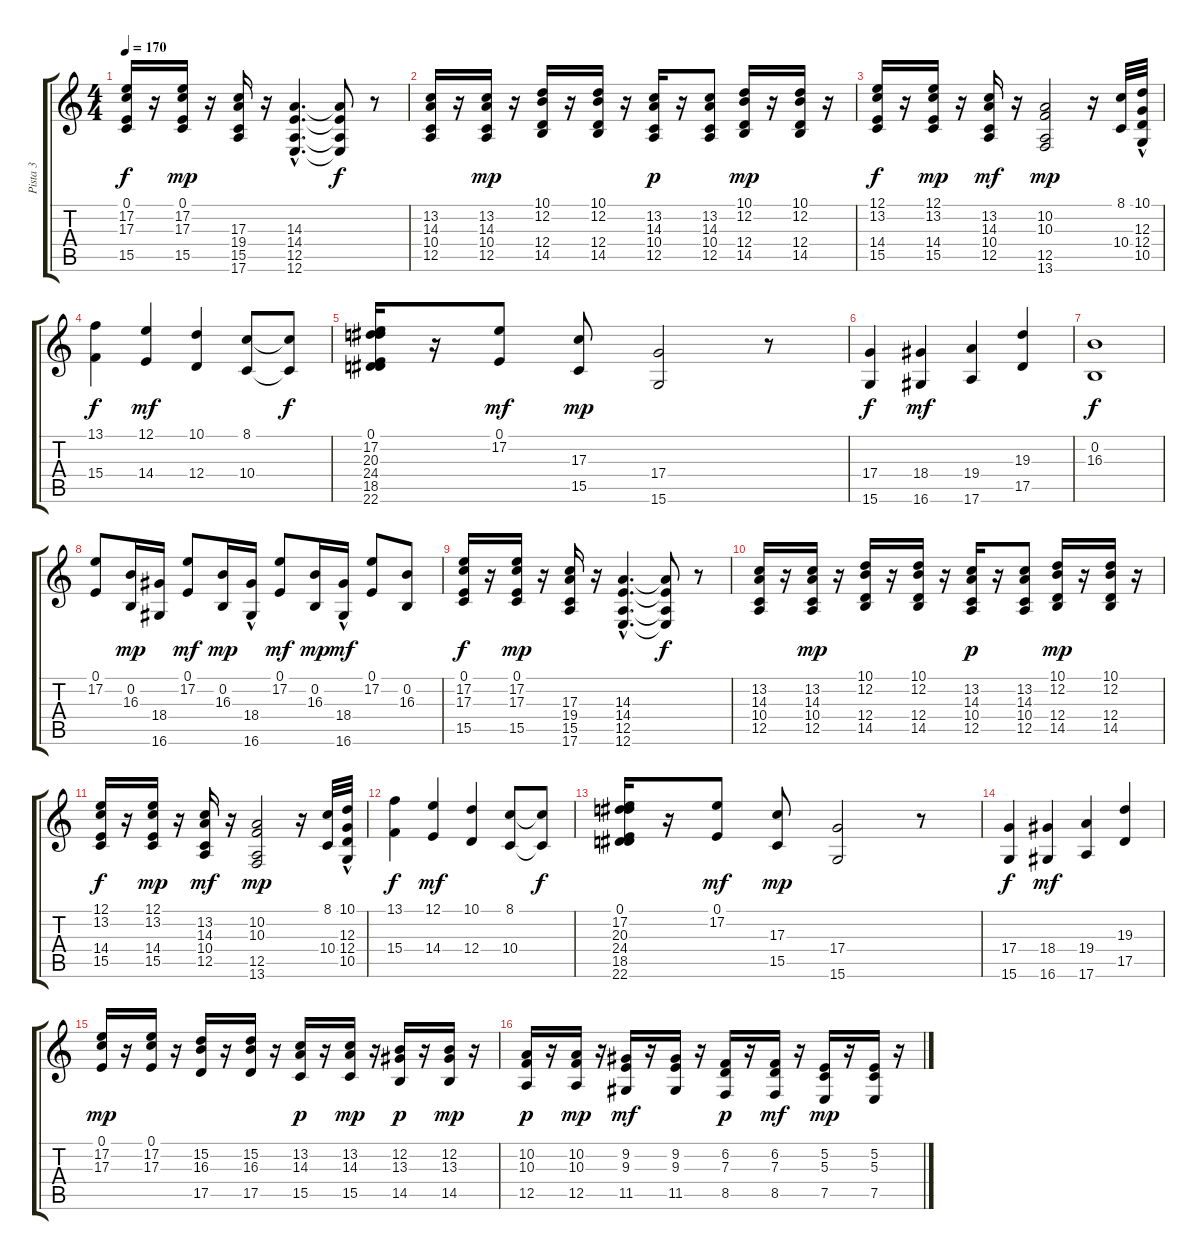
\track ("Pista 3" "Pista 3") {instrument accordion}
\staff {score tabs}
\tuning (E4 B3 G3 D3 A2 E2) {hide}
\ts (4 4)
\tempo 170
\clef g2
\ks c
(0.1 17.2 17.3 15.5).16{dy f} r.16 (0.1 17.2 17.3 15.5).16{dy mp} r.16 (17.3 19.4 15.5 17.6).16 r.16 (14.3{hac} 14.4{hac} 12.5{hac} 12.6{hac}).4{d} (14.3{t} 14.4{t} 12.5{t} 12.6{t}).8{dy f} r.8 |
(13.2 14.3 10.4 12.5).16 r.16 (13.2 14.3 10.4 12.5).16{dy mp} r.16 (10.1 12.2 12.4 14.5).16 r.16 (10.1 12.2 12.4 14.5).16 r.16 (13.2 14.3 10.4 12.5).16{dy p} r.16 (13.2 14.3 10.4 12.5).8 (10.1 12.2 12.4 14.5).16{dy mp} r.16 (10.1 12.2 12.4 14.5).16 r.16 |
(12.1 13.2 14.4 15.5).16{dy f} r.16 (12.1 13.2 14.4 15.5).16{dy mp} r.16 (13.2 14.3 10.4 12.5).16{dy mf} r.16 (10.2 10.3 12.5 13.6).2{dy mp} r.16 (8.1 10.4).32 (10.1 12.3{hac} 12.4 10.5{hac}).32 |
(13.1 15.4).4{dy f} (12.1 14.4).4{dy mf} (10.1 12.4).4 (8.1 10.4).8 (8.1{t} 10.4{t}).8{dy f} |
(0.1 17.2 20.3 24.4 18.5 22.6).16 r.16 (0.1 17.2).8{dy mf} (17.3 15.5).8{dy mp} (17.4 15.6).2 r.8 |
(17.4 15.6).4{dy f} (18.4 16.6).4{dy mf} (19.4 17.6).4 (19.3 17.5).4 |
(0.2 16.3).1{dy f} |
(0.1 17.2).8 (0.2 16.3).16{dy mp} (18.4 16.6).16 (0.1 17.2).8{dy mf} (0.2 16.3).16{dy mp} (18.4{hac} 16.6{hac}).16 (0.1 17.2).8{dy mf} (0.2 16.3).16{dy mp} (18.4{hac} 16.6{hac}).16{dy mf} (0.1 17.2).8 (0.2 16.3).8 |
(0.1 17.2 17.3 15.5).16{dy f} r.16 (0.1 17.2 17.3 15.5).16{dy mp} r.16 (17.3 19.4 15.5 17.6).16 r.16 (14.3{hac} 14.4{hac} 12.5{hac} 12.6{hac}).4{d} (14.3{t} 14.4{t} 12.5{t} 12.6{t}).8{dy f} r.8 |
(13.2 14.3 10.4 12.5).16 r.16 (13.2 14.3 10.4 12.5).16{dy mp} r.16 (10.1 12.2 12.4 14.5).16 r.16 (10.1 12.2 12.4 14.5).16 r.16 (13.2 14.3 10.4 12.5).16{dy p} r.16 (13.2 14.3 10.4 12.5).8 (10.1 12.2 12.4 14.5).16{dy mp} r.16 (10.1 12.2 12.4 14.5).16 r.16 |
(12.1 13.2 14.4 15.5).16{dy f} r.16 (12.1 13.2 14.4 15.5).16{dy mp} r.16 (13.2 14.3 10.4 12.5).16{dy mf} r.16 (10.2 10.3 12.5 13.6).2{dy mp} r.16 (8.1 10.4).32 (10.1 12.3{hac} 12.4 10.5{hac}).32 |
(13.1 15.4).4{dy f} (12.1 14.4).4{dy mf} (10.1 12.4).4 (8.1 10.4).8 (8.1{t} 10.4{t}).8{dy f} |
(0.1 17.2 20.3 24.4 18.5 22.6).16 r.16 (0.1 17.2).8{dy mf} (17.3 15.5).8{dy mp} (17.4 15.6).2 r.8 |
(17.4 15.6).4{dy f} (18.4 16.6).4{dy mf} (19.4 17.6).4 (19.3 17.5).4 |
(0.1 17.2 17.3).16{dy mp} r.16 (0.1 17.2 17.3).16 r.16 (15.2 16.3 17.5).16 r.16 (15.2 16.3 17.5).16 r.16 (13.2 14.3 15.5).16{dy p} r.16 (13.2 14.3 15.5).16{dy mp} r.16 (12.2 13.3 14.5).16{dy p} r.16 (12.2 13.3 14.5).16{dy mp} r.16 |
(10.2 10.3 12.5).16{dy p} r.16 (10.2 10.3 12.5).16{dy mp} r.16 (9.2 9.3 11.5).16{dy mf} r.16 (9.2 9.3 11.5).16 r.16 (6.2 7.3 8.5).16{dy p} r.16 (6.2 7.3 8.5).16{dy mf} r.16 (5.2 5.3 7.5).16{dy mp} r.16 (5.2 5.3 7.5).16 r.16
